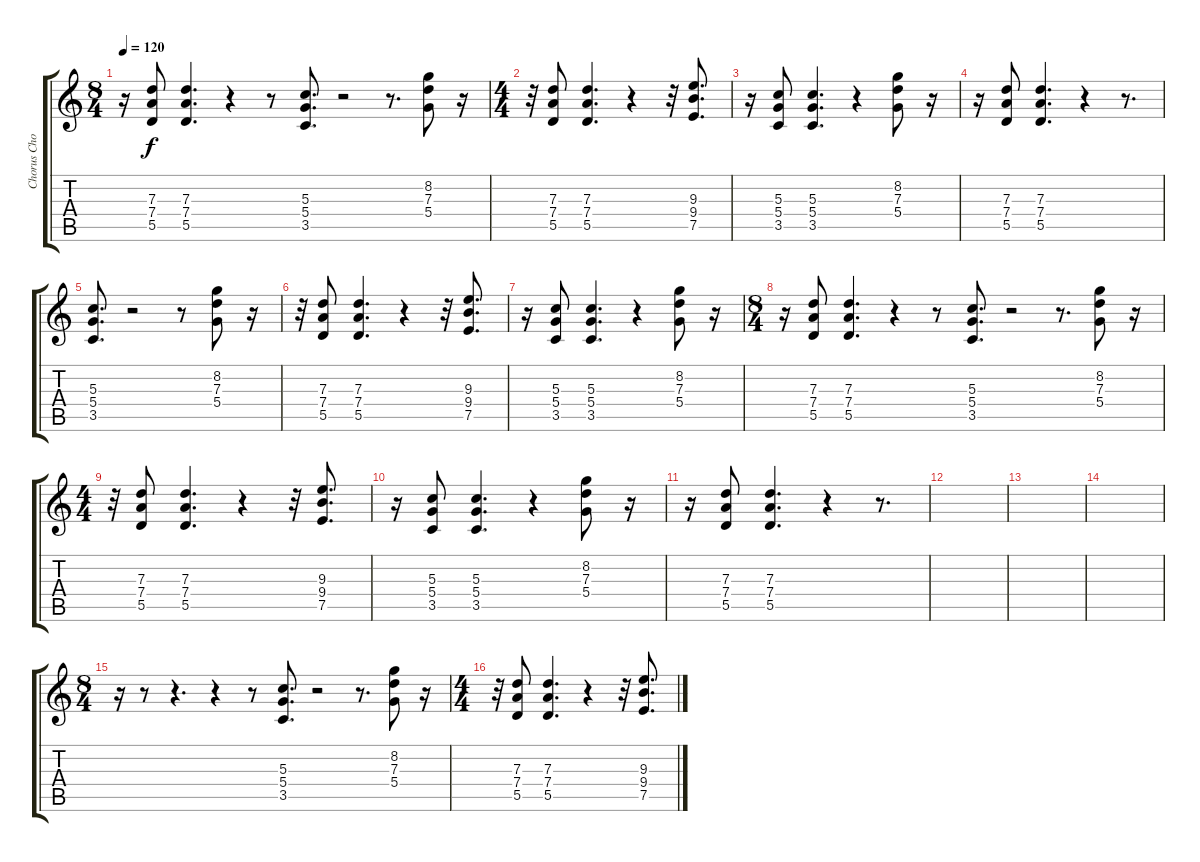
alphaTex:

\track ("Chorus Chords" "Chorus Cho") {instrument overdrivenguitar}
\staff {score tabs}
\tuning (E4 B3 G3 D3 A2 E2) {hide}
\ts (8 4)
\tempo 120
\clef g2
\ks c
r.16{dy f} (7.3 7.4 5.5).8 (7.3 7.4 5.5).4{d} r.4 r.8 (5.3 5.4 3.5).8{d} r.2 r.8{d} (8.2 7.3 5.4).8 r.16 |
\ts (4 4)
r.32 (7.3 7.4 5.5).8 (7.3 7.4 5.5).4{d} r.4 r.32 (9.3 9.4 7.5).8{d} |
r.16 (5.3 5.4 3.5).8 (5.3 5.4 3.5).4{d} r.4 (8.2 7.3 5.4).8 r.16 |
r.16 (7.3 7.4 5.5).8 (7.3 7.4 5.5).4{d} r.4 r.8{d} |
(5.3 5.4 3.5).8{d} r.2 r.8 (8.2 7.3 5.4).8 r.16 |
r.32 (7.3 7.4 5.5).8 (7.3 7.4 5.5).4{d} r.4 r.32 (9.3 9.4 7.5).8{d} |
r.16 (5.3 5.4 3.5).8 (5.3 5.4 3.5).4{d} r.4 (8.2 7.3 5.4).8 r.16 |
\ts (8 4)
r.16 (7.3 7.4 5.5).8 (7.3 7.4 5.5).4{d} r.4 r.8 (5.3 5.4 3.5).8{d} r.2 r.8{d} (8.2 7.3 5.4).8 r.16 |
\ts (4 4)
r.32 (7.3 7.4 5.5).8 (7.3 7.4 5.5).4{d} r.4 r.32 (9.3 9.4 7.5).8{d} |
r.16 (5.3 5.4 3.5).8 (5.3 5.4 3.5).4{d} r.4 (8.2 7.3 5.4).8 r.16 |
r.16 (7.3 7.4 5.5).8 (7.3 7.4 5.5).4{d} r.4 r.8{d} |
|
|
|
\ts (8 4)
r.16 r.8 r.4{d} r.4 r.8 (5.3 5.4 3.5).8{d} r.2 r.8{d} (8.2 7.3 5.4).8 r.16 |
\ts (4 4)
r.32 (7.3 7.4 5.5).8 (7.3 7.4 5.5).4{d} r.4 r.32 (9.3 9.4 7.5).8{d}
